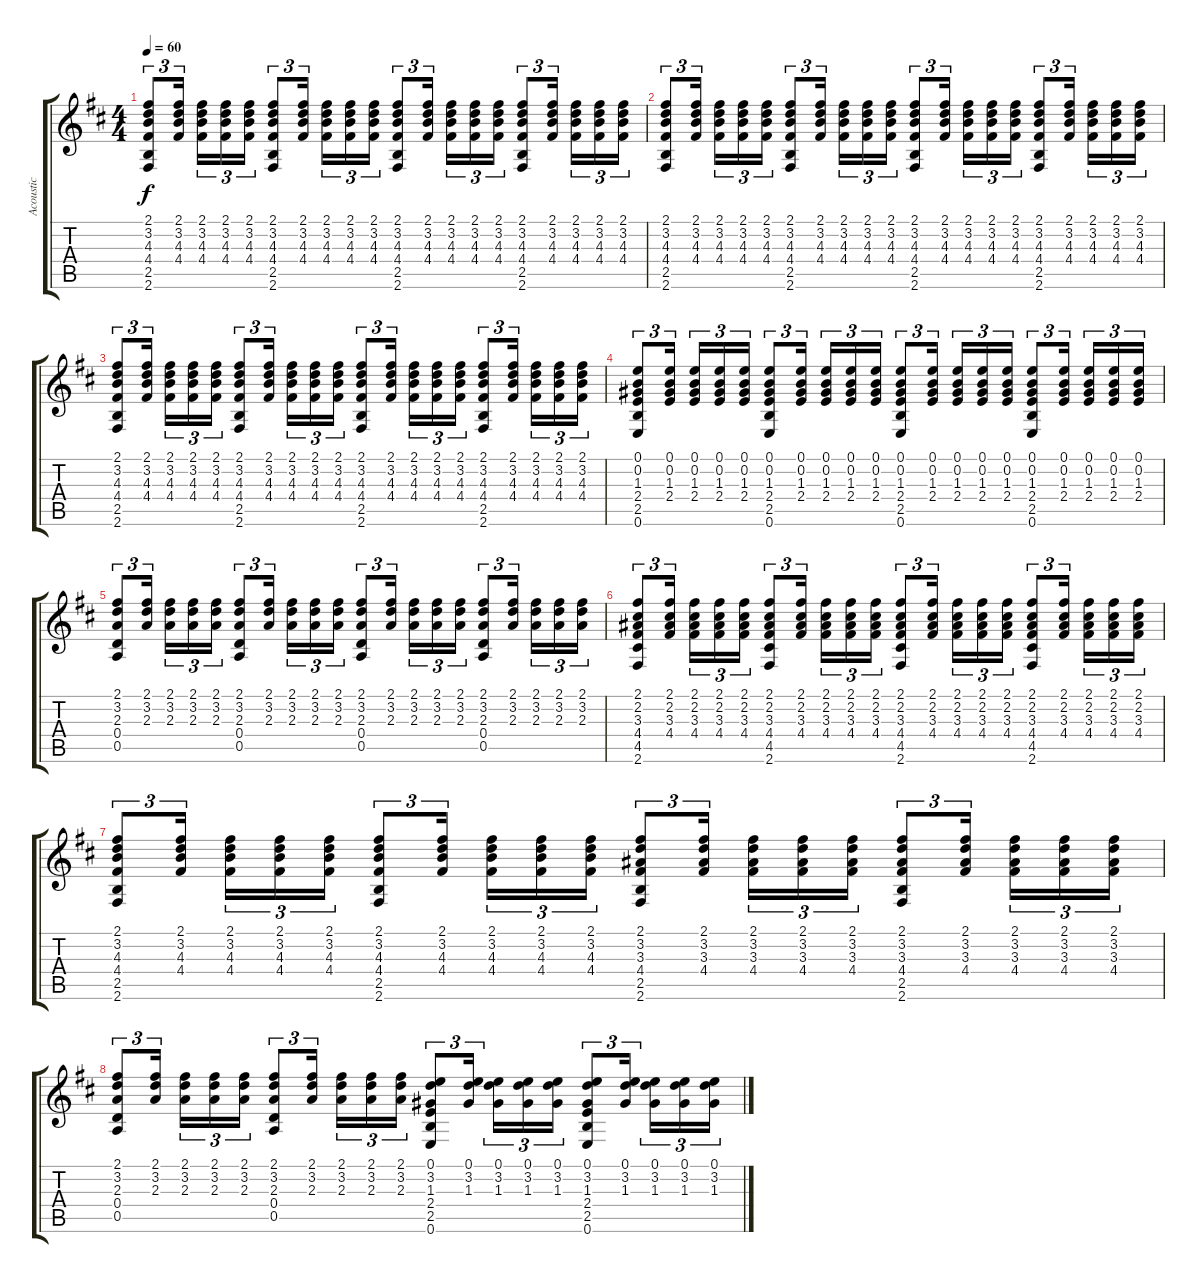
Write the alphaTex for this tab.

\track ("Acoustic" "Acoustic") {instrument acousticguitarsteel}
\staff {score tabs}
\tuning (E4 B3 G3 D3 A2 E2) {hide}
\ts (4 4)
\tempo 60
\clef g2
\ks d
(2.1 3.2 4.3 4.4 2.5 2.6).8{tu (3 2) dy f instrument acousticguitarsteel} (2.1 3.2 4.3 4.4).16{tu (3 2) beam splitsecondary} (2.1 3.2 4.3 4.4).16{tu (3 2)} (2.1 3.2 4.3 4.4).16{tu (3 2)} (2.1 3.2 4.3 4.4).16{tu (3 2)} (2.1 3.2 4.3 4.4 2.5 2.6).8{tu (3 2)} (2.1 3.2 4.3 4.4).16{tu (3 2) beam splitsecondary} (2.1 3.2 4.3 4.4).16{tu (3 2)} (2.1 3.2 4.3 4.4).16{tu (3 2)} (2.1 3.2 4.3 4.4).16{tu (3 2)} (2.1 3.2 4.3 4.4 2.5 2.6).8{tu (3 2)} (2.1 3.2 4.3 4.4).16{tu (3 2) beam splitsecondary} (2.1 3.2 4.3 4.4).16{tu (3 2)} (2.1 3.2 4.3 4.4).16{tu (3 2)} (2.1 3.2 4.3 4.4).16{tu (3 2)} (2.1 3.2 4.3 4.4 2.5 2.6).8{tu (3 2)} (2.1 3.2 4.3 4.4).16{tu (3 2) beam splitsecondary} (2.1 3.2 4.3 4.4).16{tu (3 2)} (2.1 3.2 4.3 4.4).16{tu (3 2)} (2.1 3.2 4.3 4.4).16{tu (3 2)} |
(2.1 3.2 4.3 4.4 2.5 2.6).8{tu (3 2)} (2.1 3.2 4.3 4.4).16{tu (3 2) beam splitsecondary} (2.1 3.2 4.3 4.4).16{tu (3 2)} (2.1 3.2 4.3 4.4).16{tu (3 2)} (2.1 3.2 4.3 4.4).16{tu (3 2)} (2.1 3.2 4.3 4.4 2.5 2.6).8{tu (3 2)} (2.1 3.2 4.3 4.4).16{tu (3 2) beam splitsecondary} (2.1 3.2 4.3 4.4).16{tu (3 2)} (2.1 3.2 4.3 4.4).16{tu (3 2)} (2.1 3.2 4.3 4.4).16{tu (3 2)} (2.1 3.2 4.3 4.4 2.5 2.6).8{tu (3 2)} (2.1 3.2 4.3 4.4).16{tu (3 2) beam splitsecondary} (2.1 3.2 4.3 4.4).16{tu (3 2)} (2.1 3.2 4.3 4.4).16{tu (3 2)} (2.1 3.2 4.3 4.4).16{tu (3 2)} (2.1 3.2 4.3 4.4 2.5 2.6).8{tu (3 2)} (2.1 3.2 4.3 4.4).16{tu (3 2) beam splitsecondary} (2.1 3.2 4.3 4.4).16{tu (3 2)} (2.1 3.2 4.3 4.4).16{tu (3 2)} (2.1 3.2 4.3 4.4).16{tu (3 2)} |
(2.1 3.2 4.3 4.4 2.5 2.6).8{tu (3 2)} (2.1 3.2 4.3 4.4).16{tu (3 2) beam splitsecondary} (2.1 3.2 4.3 4.4).16{tu (3 2)} (2.1 3.2 4.3 4.4).16{tu (3 2)} (2.1 3.2 4.3 4.4).16{tu (3 2)} (2.1 3.2 4.3 4.4 2.5 2.6).8{tu (3 2)} (2.1 3.2 4.3 4.4).16{tu (3 2) beam splitsecondary} (2.1 3.2 4.3 4.4).16{tu (3 2)} (2.1 3.2 4.3 4.4).16{tu (3 2)} (2.1 3.2 4.3 4.4).16{tu (3 2)} (2.1 3.2 4.3 4.4 2.5 2.6).8{tu (3 2)} (2.1 3.2 4.3 4.4).16{tu (3 2) beam splitsecondary} (2.1 3.2 4.3 4.4).16{tu (3 2)} (2.1 3.2 4.3 4.4).16{tu (3 2)} (2.1 3.2 4.3 4.4).16{tu (3 2)} (2.1 3.2 4.3 4.4 2.5 2.6).8{tu (3 2)} (2.1 3.2 4.3 4.4).16{tu (3 2) beam splitsecondary} (2.1 3.2 4.3 4.4).16{tu (3 2)} (2.1 3.2 4.3 4.4).16{tu (3 2)} (2.1 3.2 4.3 4.4).16{tu (3 2)} |
(0.1 0.2 1.3 2.4 2.5 0.6).8{tu (3 2)} (0.1 0.2 1.3 2.4).16{tu (3 2) beam splitsecondary} (0.1 0.2 1.3 2.4).16{tu (3 2)} (0.1 0.2 1.3 2.4).16{tu (3 2)} (0.1 0.2 1.3 2.4).16{tu (3 2)} (0.1 0.2 1.3 2.4 2.5 0.6).8{tu (3 2)} (0.1 0.2 1.3 2.4).16{tu (3 2) beam splitsecondary} (0.1 0.2 1.3 2.4).16{tu (3 2)} (0.1 0.2 1.3 2.4).16{tu (3 2)} (0.1 0.2 1.3 2.4).16{tu (3 2)} (0.1 0.2 1.3 2.4 2.5 0.6).8{tu (3 2)} (0.1 0.2 1.3 2.4).16{tu (3 2) beam splitsecondary} (0.1 0.2 1.3 2.4).16{tu (3 2)} (0.1 0.2 1.3 2.4).16{tu (3 2)} (0.1 0.2 1.3 2.4).16{tu (3 2)} (0.1 0.2 1.3 2.4 2.5 0.6).8{tu (3 2)} (0.1 0.2 1.3 2.4).16{tu (3 2) beam splitsecondary} (0.1 0.2 1.3 2.4).16{tu (3 2)} (0.1 0.2 1.3 2.4).16{tu (3 2)} (0.1 0.2 1.3 2.4).16{tu (3 2)} |
(2.1 3.2 2.3 0.4 0.5).8{tu (3 2)} (2.1 3.2 2.3).16{tu (3 2) beam splitsecondary} (2.1 3.2 2.3).16{tu (3 2)} (2.1 3.2 2.3).16{tu (3 2)} (2.1 3.2 2.3).16{tu (3 2)} (2.1 3.2 2.3 0.4 0.5).8{tu (3 2)} (2.1 3.2 2.3).16{tu (3 2) beam splitsecondary} (2.1 3.2 2.3).16{tu (3 2)} (2.1 3.2 2.3).16{tu (3 2)} (2.1 3.2 2.3).16{tu (3 2)} (2.1 3.2 2.3 0.4 0.5).8{tu (3 2)} (2.1 3.2 2.3).16{tu (3 2) beam splitsecondary} (2.1 3.2 2.3).16{tu (3 2)} (2.1 3.2 2.3).16{tu (3 2)} (2.1 3.2 2.3).16{tu (3 2)} (2.1 3.2 2.3 0.4 0.5).8{tu (3 2)} (2.1 3.2 2.3).16{tu (3 2) beam splitsecondary} (2.1 3.2 2.3).16{tu (3 2)} (2.1 3.2 2.3).16{tu (3 2)} (2.1 3.2 2.3).16{tu (3 2)} |
(2.1 2.2 3.3 4.4 4.5 2.6).8{tu (3 2)} (2.1 2.2 3.3 4.4).16{tu (3 2) beam splitsecondary} (2.1 2.2 3.3 4.4).16{tu (3 2)} (2.1 2.2 3.3 4.4).16{tu (3 2)} (2.1 2.2 3.3 4.4).16{tu (3 2)} (2.1 2.2 3.3 4.4 4.5 2.6).8{tu (3 2)} (2.1 2.2 3.3 4.4).16{tu (3 2) beam splitsecondary} (2.1 2.2 3.3 4.4).16{tu (3 2)} (2.1 2.2 3.3 4.4).16{tu (3 2)} (2.1 2.2 3.3 4.4).16{tu (3 2)} (2.1 2.2 3.3 4.4 4.5 2.6).8{tu (3 2)} (2.1 2.2 3.3 4.4).16{tu (3 2) beam splitsecondary} (2.1 2.2 3.3 4.4).16{tu (3 2)} (2.1 2.2 3.3 4.4).16{tu (3 2)} (2.1 2.2 3.3 4.4).16{tu (3 2)} (2.1 2.2 3.3 4.4 4.5 2.6).8{tu (3 2)} (2.1 2.2 3.3 4.4).16{tu (3 2) beam splitsecondary} (2.1 2.2 3.3 4.4).16{tu (3 2)} (2.1 2.2 3.3 4.4).16{tu (3 2)} (2.1 2.2 3.3 4.4).16{tu (3 2)} |
(2.1 3.2 4.3 4.4 2.5 2.6).8{tu (3 2)} (2.1 3.2 4.3 4.4).16{tu (3 2) beam splitsecondary} (2.1 3.2 4.3 4.4).16{tu (3 2)} (2.1 3.2 4.3 4.4).16{tu (3 2)} (2.1 3.2 4.3 4.4).16{tu (3 2)} (2.1 3.2 4.3 4.4 2.5 2.6).8{tu (3 2)} (2.1 3.2 4.3 4.4).16{tu (3 2) beam splitsecondary} (2.1 3.2 4.3 4.4).16{tu (3 2)} (2.1 3.2 4.3 4.4).16{tu (3 2)} (2.1 3.2 4.3 4.4).16{tu (3 2)} (2.1 3.2 3.3 4.4 2.5 2.6).8{tu (3 2)} (2.1 3.2 3.3 4.4).16{tu (3 2) beam splitsecondary} (2.1 3.2 3.3 4.4).16{tu (3 2)} (2.1 3.2 3.3 4.4).16{tu (3 2)} (2.1 3.2 3.3 4.4).16{tu (3 2)} (2.1 3.2 3.3 4.4 2.5 2.6).8{tu (3 2)} (2.1 3.2 3.3 4.4).16{tu (3 2) beam splitsecondary} (2.1 3.2 3.3 4.4).16{tu (3 2)} (2.1 3.2 3.3 4.4).16{tu (3 2)} (2.1 3.2 3.3 4.4).16{tu (3 2)} |
(2.1 3.2 2.3 0.4 0.5).8{tu (3 2)} (2.1 3.2 2.3).16{tu (3 2) beam splitsecondary} (2.1 3.2 2.3).16{tu (3 2)} (2.1 3.2 2.3).16{tu (3 2)} (2.1 3.2 2.3).16{tu (3 2)} (2.1 3.2 2.3 0.4 0.5).8{tu (3 2)} (2.1 3.2 2.3).16{tu (3 2) beam splitsecondary} (2.1 3.2 2.3).16{tu (3 2)} (2.1 3.2 2.3).16{tu (3 2)} (2.1 3.2 2.3).16{tu (3 2)} (0.1 3.2 1.3 2.4 2.5 0.6).8{tu (3 2)} (0.1 3.2 1.3).16{tu (3 2) beam splitsecondary} (0.1 3.2 1.3).16{tu (3 2)} (0.1 3.2 1.3).16{tu (3 2)} (0.1 3.2 1.3).16{tu (3 2)} (0.1 3.2 1.3 2.4 2.5 0.6).8{tu (3 2)} (0.1 3.2 1.3).16{tu (3 2) beam splitsecondary} (0.1 3.2 1.3).16{tu (3 2)} (0.1 3.2 1.3).16{tu (3 2)} (0.1 3.2 1.3).16{tu (3 2)}
